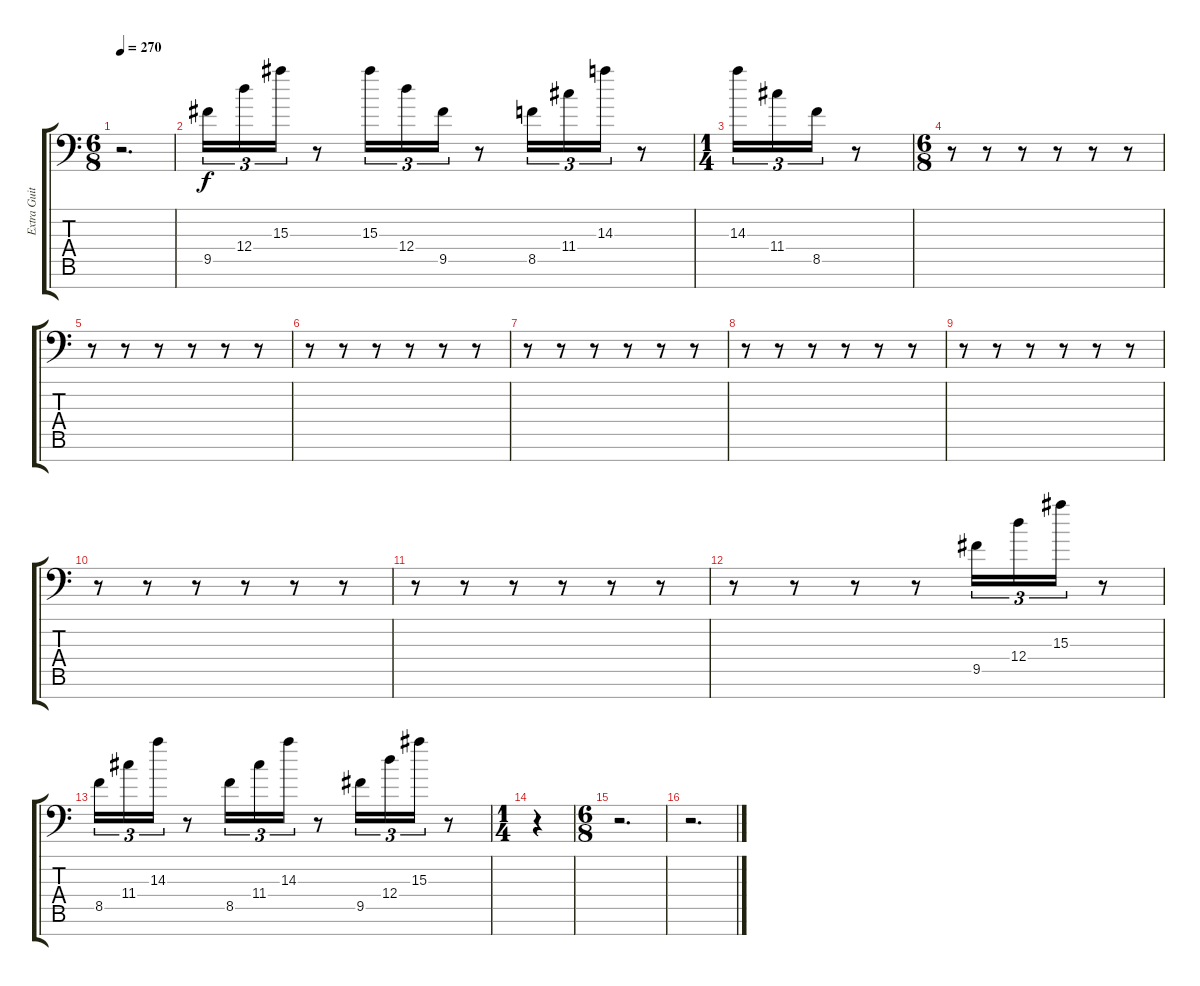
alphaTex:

\track ("Extra Guitar" "Extra Guit") {instrument distortionguitar}
\staff {score tabs}
\tuning (E4 B3 G3 D3 A2 E2 A1) {hide}
\ts (6 8)
\tempo 270
\clef f4
\ks c
r.2{d dy f} |
9.5.16{tu (3 2) balance 16} 12.4.16{tu (3 2)} 15.3.16{tu (3 2)} r.8 15.3.16{tu (3 2)} 12.4.16{tu (3 2)} 9.5.16{tu (3 2)} r.8 8.5.16{tu (3 2)} 11.4.16{tu (3 2)} 14.3.16{tu (3 2)} r.8 |
\ts (1 4)
14.3.16{tu (3 2)} 11.4.16{tu (3 2)} 8.5.16{tu (3 2)} r.8 |
\ts (6 8)
r.8 r.8 r.8 r.8 r.8 r.8 |
r.8 r.8 r.8 r.8 r.8 r.8 |
r.8 r.8 r.8 r.8 r.8 r.8 |
r.8 r.8 r.8 r.8 r.8 r.8 |
r.8 r.8 r.8 r.8 r.8 r.8 |
r.8 r.8 r.8 r.8 r.8 r.8 |
r.8 r.8 r.8 r.8 r.8 r.8 |
r.8 r.8 r.8 r.8 r.8 r.8 |
r.8 r.8 r.8 r.8 9.5.16{tu (3 2)} 12.4.16{tu (3 2)} 15.3.16{tu (3 2)} r.8 |
8.5.16{tu (3 2)} 11.4.16{tu (3 2)} 14.3.16{tu (3 2)} r.8 8.5.16{tu (3 2)} 11.4.16{tu (3 2)} 14.3.16{tu (3 2)} r.8 9.5.16{tu (3 2)} 12.4.16{tu (3 2)} 15.3.16{tu (3 2)} r.8 |
\ts (1 4)
r.4 |
\ts (6 8)
r.2{d} |
r.2{d}
